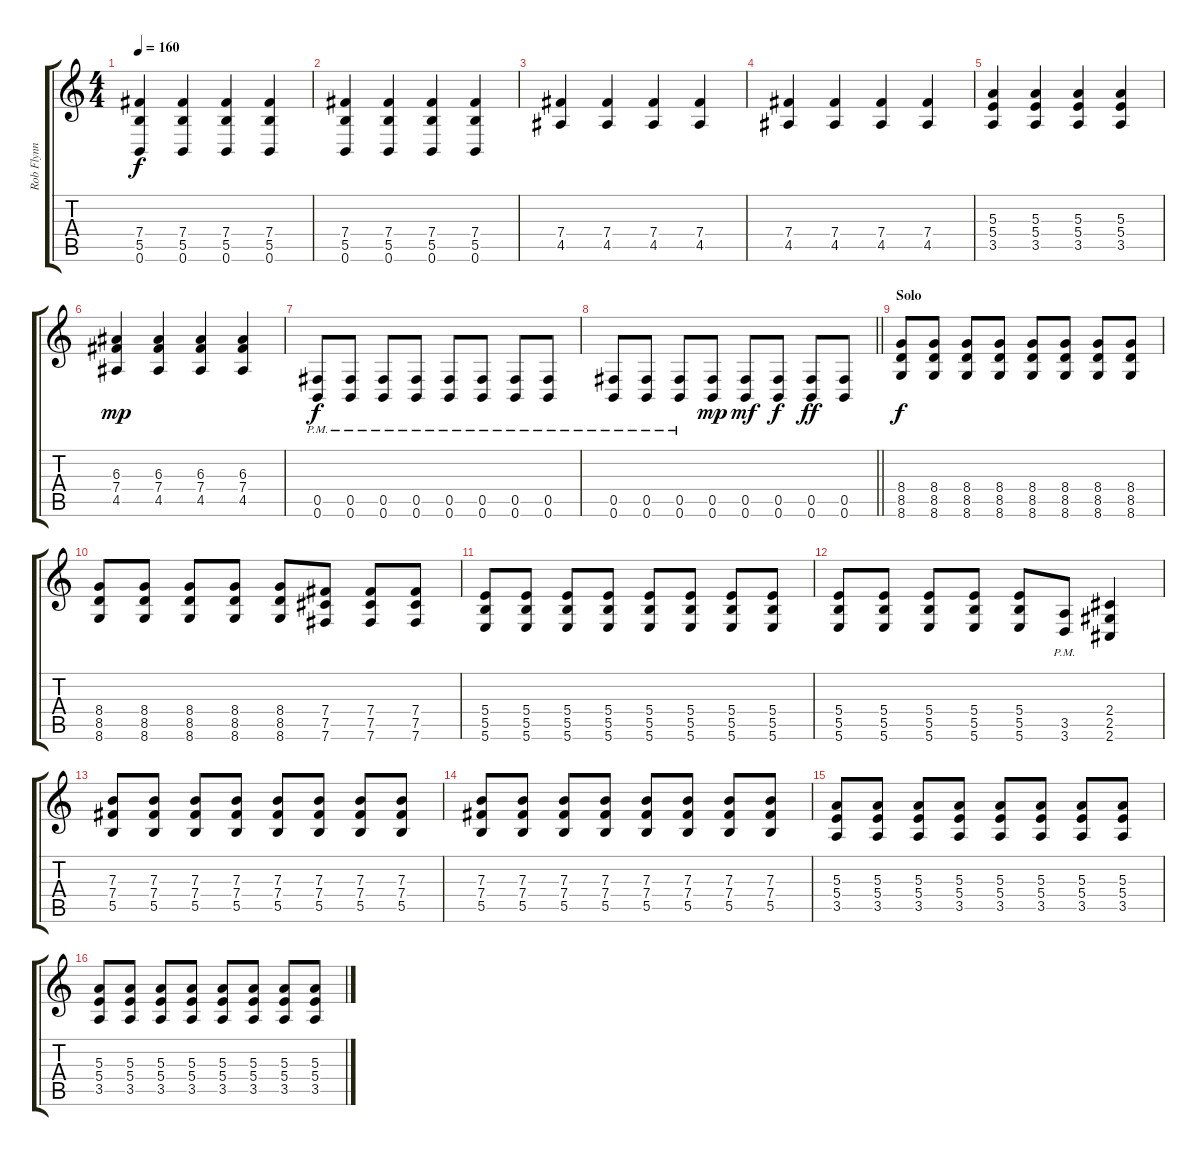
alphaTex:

\track ("Rob Flynn" "Rob Flynn") {instrument distortionguitar}
\staff {score tabs}
\tuning (Db4 Ab3 E3 B2 Gb2 B1) {hide}
\ts (4 4)
\tempo 160
\clef g2
\ks c
(7.4 5.5 0.6).4{dy f} (7.4 5.5 0.6).4 (7.4 5.5 0.6).4 (7.4 5.5 0.6).4 |
(7.4 5.5 0.6).4 (7.4 5.5 0.6).4 (7.4 5.5 0.6).4 (7.4 5.5 0.6).4 |
(7.4 4.5).4 (7.4 4.5).4 (7.4 4.5).4 (7.4 4.5).4 |
(7.4 4.5).4 (7.4 4.5).4 (7.4 4.5).4 (7.4 4.5).4 |
(5.3 5.4 3.5).4 (5.3 5.4 3.5).4 (5.3 5.4 3.5).4 (5.3 5.4 3.5).4 |
(6.3 7.4 4.5).4{dy mp} (6.3 7.4 4.5).4 (6.3 7.4 4.5).4 (6.3 7.4 4.5).4 |
(0.5{pm} 0.6{pm}).8{dy f} (0.5{pm} 0.6{pm}).8 (0.5{pm} 0.6{pm}).8 (0.5{pm} 0.6{pm}).8 (0.5{pm} 0.6{pm}).8 (0.5{pm} 0.6{pm}).8 (0.5{pm} 0.6{pm}).8 (0.5{pm} 0.6{pm}).8 |
\barLineRight lightlight
(0.5{pm} 0.6{pm}).8 (0.5{pm} 0.6{pm}).8 (0.5{pm} 0.6{pm}).8 (0.5 0.6).8{dy mp} (0.5 0.6).8{dy mf} (0.5 0.6).8{dy f} (0.5 0.6).8{dy ff} (0.5 0.6).8 |
\section ("" "Solo")
(8.4 8.5 8.6).8{dy f} (8.4 8.5 8.6).8 (8.4 8.5 8.6).8 (8.4 8.5 8.6).8 (8.4 8.5 8.6).8 (8.4 8.5 8.6).8 (8.4 8.5 8.6).8 (8.4 8.5 8.6).8 |
(8.4 8.5 8.6).8 (8.4 8.5 8.6).8 (8.4 8.5 8.6).8 (8.4 8.5 8.6).8 (8.4 8.5 8.6).8 (7.4 7.5 7.6).8 (7.4 7.5 7.6).8 (7.4 7.5 7.6).8 |
(5.4 5.5 5.6).8 (5.4 5.5 5.6).8 (5.4 5.5 5.6).8 (5.4 5.5 5.6).8 (5.4 5.5 5.6).8 (5.4 5.5 5.6).8 (5.4 5.5 5.6).8 (5.4 5.5 5.6).8 |
(5.4 5.5 5.6).8 (5.4 5.5 5.6).8 (5.4 5.5 5.6).8 (5.4 5.5 5.6).8 (5.4 5.5 5.6).8 (3.5{pm} 3.6{pm}).8 (2.4 2.5 2.6).4 |
(7.3 7.4 5.5).8 (7.3 7.4 5.5).8 (7.3 7.4 5.5).8 (7.3 7.4 5.5).8 (7.3 7.4 5.5).8 (7.3 7.4 5.5).8 (7.3 7.4 5.5).8 (7.3 7.4 5.5).8 |
(7.3 7.4 5.5).8 (7.3 7.4 5.5).8 (7.3 7.4 5.5).8 (7.3 7.4 5.5).8 (7.3 7.4 5.5).8 (7.3 7.4 5.5).8 (7.3 7.4 5.5).8 (7.3 7.4 5.5).8 |
(5.3 5.4 3.5).8 (5.3 5.4 3.5).8 (5.3 5.4 3.5).8 (5.3 5.4 3.5).8 (5.3 5.4 3.5).8 (5.3 5.4 3.5).8 (5.3 5.4 3.5).8 (5.3 5.4 3.5).8 |
(5.3 5.4 3.5).8 (5.3 5.4 3.5).8 (5.3 5.4 3.5).8 (5.3 5.4 3.5).8 (5.3 5.4 3.5).8 (5.3 5.4 3.5).8 (5.3 5.4 3.5).8 (5.3 5.4 3.5).8
